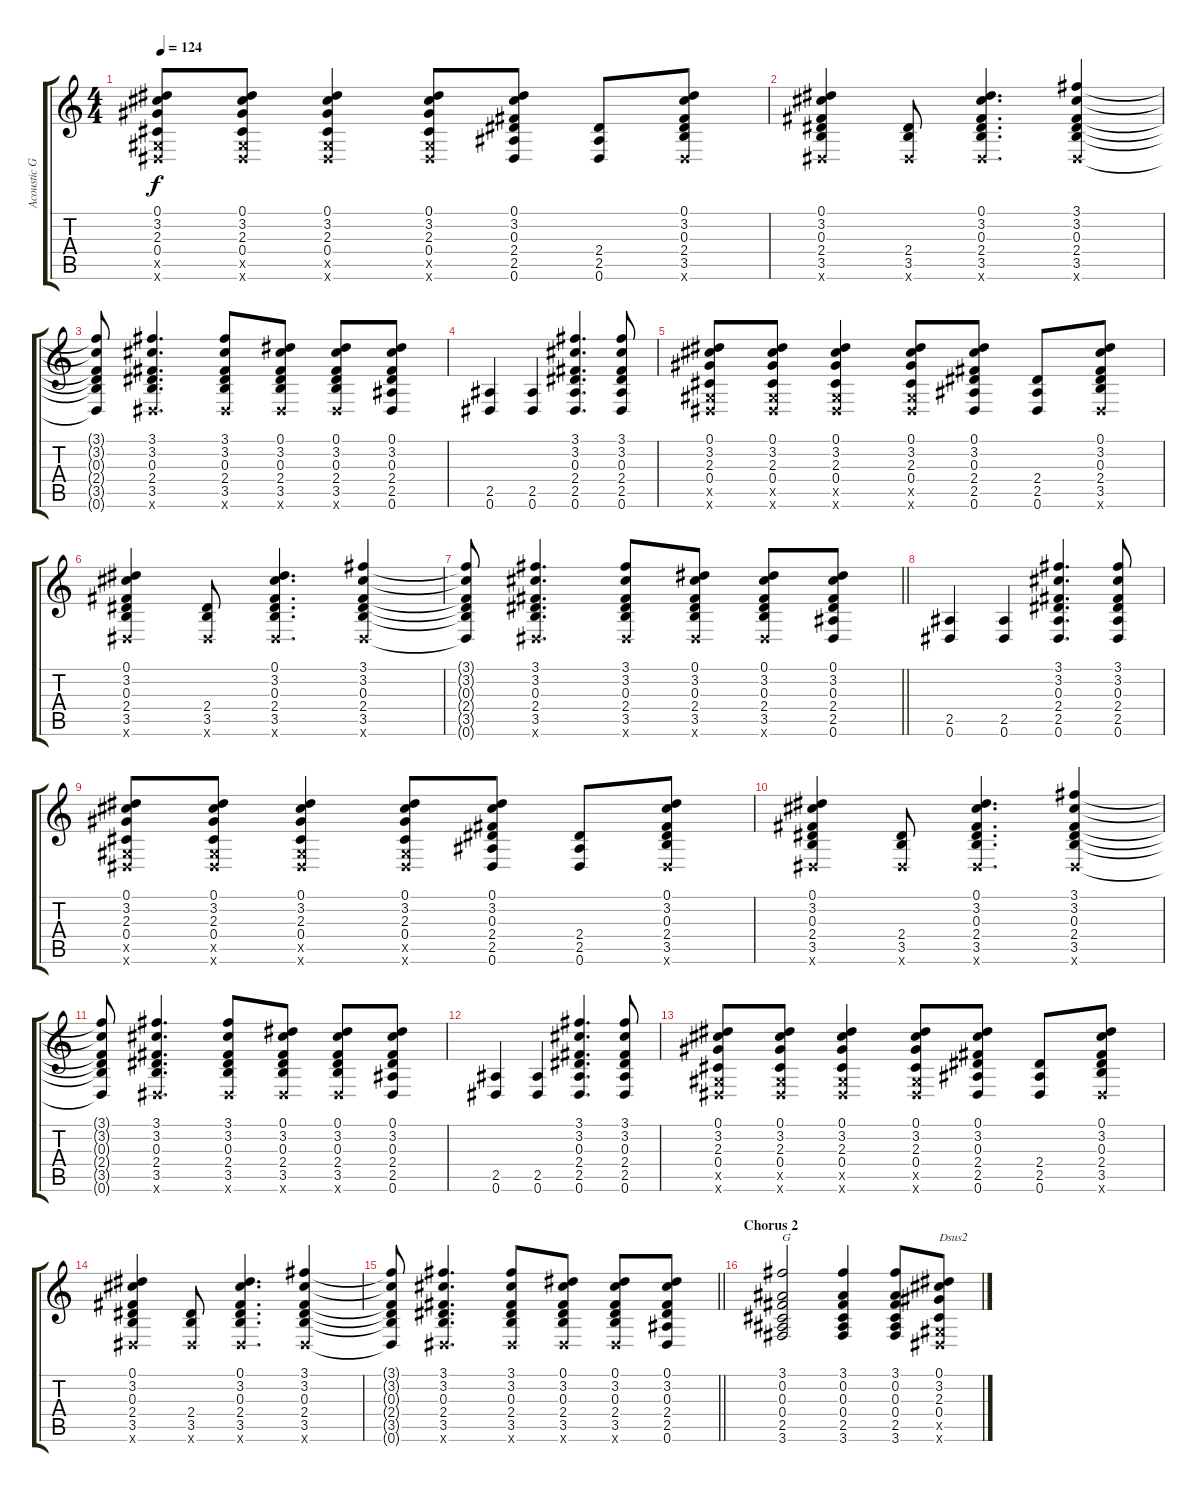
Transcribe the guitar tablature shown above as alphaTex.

\track ("Acoustic Guitar" "Acoustic G") {instrument acousticguitarsteel}
\staff {score tabs}
\tuning (Eb4 Bb3 Gb3 Db3 Ab2 Eb2) {hide}
\ts (4 4)
\tempo 124
\clef g2
\ks c
(0.1 3.2 2.3 0.4 0.5{x} 0.6{x}).8{dy f} (0.1 3.2 2.3 0.4 0.5{x} 0.6{x}).8 (0.1 3.2 2.3 0.4 0.5{x} 0.6{x}).4 (0.1 3.2 2.3 0.4 0.5{x} 0.6{x}).8 (0.1 3.2 0.3 2.4 2.5 0.6).8 (2.4 2.5 0.6).8 (0.1 3.2 0.3 2.4 3.5 0.6{x}).8 |
(0.1 3.2 0.3 2.4 3.5 0.6{x}).4 (2.4 3.5 0.6{x}).8 (0.1 3.2 0.3 2.4 3.5 0.6{x}).4{d} (3.1 3.2 0.3 2.4 3.5 0.6{x}).4 |
(3.1{t} 3.2{t} 0.3{t} 2.4{t} 3.5{t} 0.6{t}).8 (3.1 3.2 0.3 2.4 3.5 0.6{x}).4{d} (3.1 3.2 0.3 2.4 3.5 0.6{x}).8 (0.1 3.2 0.3 2.4 3.5 0.6{x}).8 (0.1 3.2 0.3 2.4 3.5 0.6{x}).8 (0.1 3.2 0.3 2.4 2.5 0.6).8 |
(2.5 0.6).4 (2.5 0.6).4 (3.1 3.2 0.3 2.4 2.5 0.6).4{d} (3.1 3.2 0.3 2.4 2.5 0.6).8 |
(0.1 3.2 2.3 0.4 0.5{x} 0.6{x}).8 (0.1 3.2 2.3 0.4 0.5{x} 0.6{x}).8 (0.1 3.2 2.3 0.4 0.5{x} 0.6{x}).4 (0.1 3.2 2.3 0.4 0.5{x} 0.6{x}).8 (0.1 3.2 0.3 2.4 2.5 0.6).8 (2.4 2.5 0.6).8 (0.1 3.2 0.3 2.4 3.5 0.6{x}).8 |
(0.1 3.2 0.3 2.4 3.5 0.6{x}).4 (2.4 3.5 0.6{x}).8 (0.1 3.2 0.3 2.4 3.5 0.6{x}).4{d} (3.1 3.2 0.3 2.4 3.5 0.6{x}).4 |
\barLineRight lightlight
(3.1{t} 3.2{t} 0.3{t} 2.4{t} 3.5{t} 0.6{t}).8 (3.1 3.2 0.3 2.4 3.5 0.6{x}).4{d} (3.1 3.2 0.3 2.4 3.5 0.6{x}).8 (0.1 3.2 0.3 2.4 3.5 0.6{x}).8 (0.1 3.2 0.3 2.4 3.5 0.6{x}).8 (0.1 3.2 0.3 2.4 2.5 0.6).8 |
(2.5 0.6).4 (2.5 0.6).4 (3.1 3.2 0.3 2.4 2.5 0.6).4{d} (3.1 3.2 0.3 2.4 2.5 0.6).8 |
(0.1 3.2 2.3 0.4 0.5{x} 0.6{x}).8 (0.1 3.2 2.3 0.4 0.5{x} 0.6{x}).8 (0.1 3.2 2.3 0.4 0.5{x} 0.6{x}).4 (0.1 3.2 2.3 0.4 0.5{x} 0.6{x}).8 (0.1 3.2 0.3 2.4 2.5 0.6).8 (2.4 2.5 0.6).8 (0.1 3.2 0.3 2.4 3.5 0.6{x}).8 |
(0.1 3.2 0.3 2.4 3.5 0.6{x}).4 (2.4 3.5 0.6{x}).8 (0.1 3.2 0.3 2.4 3.5 0.6{x}).4{d} (3.1 3.2 0.3 2.4 3.5 0.6{x}).4 |
(3.1{t} 3.2{t} 0.3{t} 2.4{t} 3.5{t} 0.6{t}).8 (3.1 3.2 0.3 2.4 3.5 0.6{x}).4{d} (3.1 3.2 0.3 2.4 3.5 0.6{x}).8 (0.1 3.2 0.3 2.4 3.5 0.6{x}).8 (0.1 3.2 0.3 2.4 3.5 0.6{x}).8 (0.1 3.2 0.3 2.4 2.5 0.6).8 |
(2.5 0.6).4 (2.5 0.6).4 (3.1 3.2 0.3 2.4 2.5 0.6).4{d} (3.1 3.2 0.3 2.4 2.5 0.6).8 |
(0.1 3.2 2.3 0.4 0.5{x} 0.6{x}).8 (0.1 3.2 2.3 0.4 0.5{x} 0.6{x}).8 (0.1 3.2 2.3 0.4 0.5{x} 0.6{x}).4 (0.1 3.2 2.3 0.4 0.5{x} 0.6{x}).8 (0.1 3.2 0.3 2.4 2.5 0.6).8 (2.4 2.5 0.6).8 (0.1 3.2 0.3 2.4 3.5 0.6{x}).8 |
(0.1 3.2 0.3 2.4 3.5 0.6{x}).4 (2.4 3.5 0.6{x}).8 (0.1 3.2 0.3 2.4 3.5 0.6{x}).4{d} (3.1 3.2 0.3 2.4 3.5 0.6{x}).4 |
\barLineRight lightlight
(3.1{t} 3.2{t} 0.3{t} 2.4{t} 3.5{t} 0.6{t}).8 (3.1 3.2 0.3 2.4 3.5 0.6{x}).4{d} (3.1 3.2 0.3 2.4 3.5 0.6{x}).8 (0.1 3.2 0.3 2.4 3.5 0.6{x}).8 (0.1 3.2 0.3 2.4 3.5 0.6{x}).8 (0.1 3.2 0.3 2.4 2.5 0.6).8 |
\section ("" "Chorus 2")
(3.1 0.2 0.3 0.4 2.5 3.6).2{txt "G"} (3.1 0.2 0.3 0.4 2.5 3.6).4 (3.1 0.2 0.3 0.4 2.5 3.6).8 (0.1 3.2 2.3 0.4 0.5{x} 0.6{x}).8{txt "Dsus2"}
